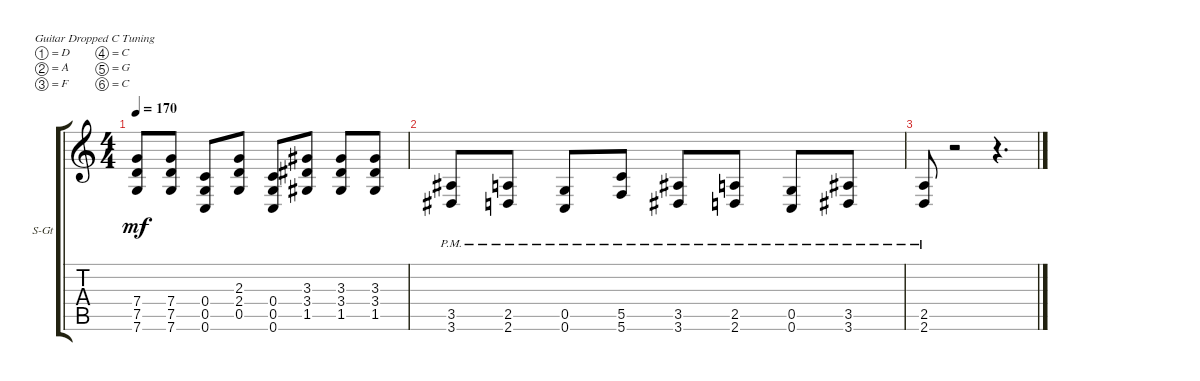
\defaultSystemsLayout 4
\bracketExtendMode groupsimilarinstruments
\firstSystemTrackNameOrientation horizontal
\otherSystemsTrackNameOrientation horizontal
\track ("Steel Guitar" "S-Gt") {instrument acousticguitarsteel}
\staff {score tabs}
\tuning (D4 A3 F3 C3 G2 C2)
\ts (4 4)
\tempo 170
\clef g2
\ks c
(7.4 7.5 7.6).8{dy mf} (7.6 7.5 7.4).8 (0.4 0.5 0.6).8 (0.5 2.4 2.3).8 (0.6 0.5 0.4).8 (1.5 3.4 3.3).8 (3.3 3.4 1.5).8 (1.5 3.4 3.3).8 |
(3.6{pm} 3.5{pm}).8 (2.5{pm} 2.6{pm}).8 (0.6{pm} 0.5{pm}).8 (5.5{pm} 5.6{pm}).8 (3.6{pm} 3.5{pm}).8 (2.5{pm} 2.6{pm}).8 (0.6{pm} 0.5{pm}).8 (3.5{pm} 3.6{pm}).8 |
(2.6{pm} 2.5{pm}).8 r.2 r.4{d}
